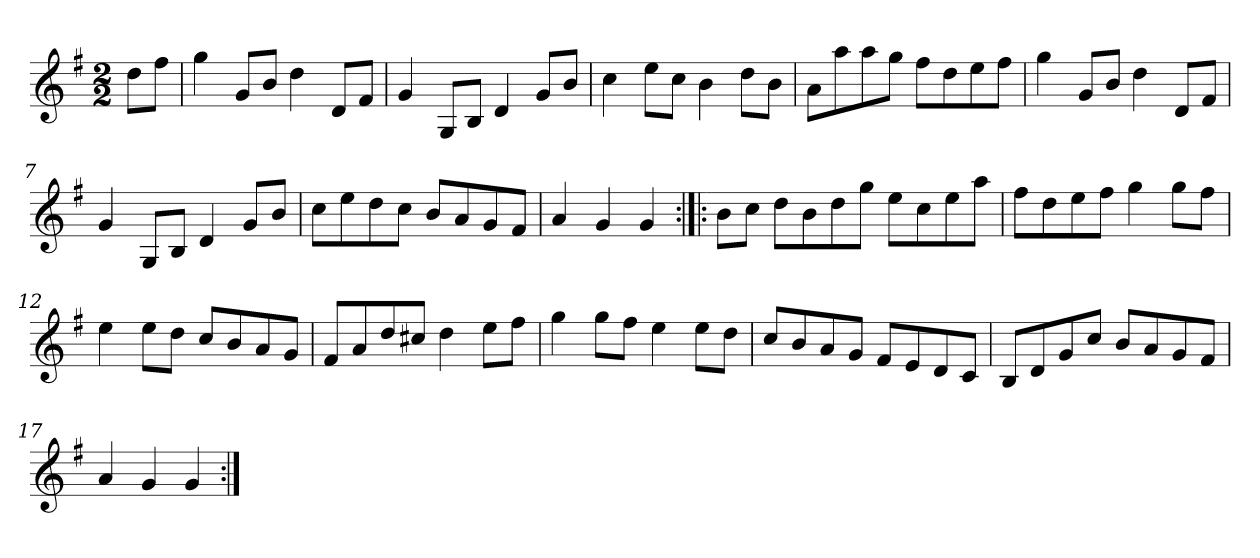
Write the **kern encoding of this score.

**kern
*part1
*staff1
*clefG2
*k[f#]
*G:
*M2/2
*MM160
=1
8dd\L
8ff#\J
=2
4gg\
8g/L
8b/J
4dd\
8d/L
8f#/J
=3
4g/
8G/L
8B/J
4d/
8g/L
8b/J
=4
4cc\
8ee\L
8cc\J
4b\
8dd\L
8b\J
=5
8a\L
8aa\
8aa\
8gg\J
8ff#\L
8dd\
8ee\
8ff#\J
=6
4gg\
8g/L
8b/J
4dd\
8d/L
8f#/J
=7
4g/
8G/L
8B/J
4d/
8g/L
8b/J
!!LO:LB:g=z
=8
8cc\L
8ee\
8dd\
8cc\J
8b/L
8a/
8g/
8f#/J
=9
4a/
4g/
4g/
=10:|!|:
8b\L
8cc\J
8dd\L
8b\
8dd\
8gg\J
8ee\L
8cc\
8ee\
8aa\J
=11
8ff#\L
8dd\
8ee\
8ff#\J
4gg\
8gg\L
8ff#\J
=12
4ee\
8ee\L
8dd\J
8cc/L
8b/
8a/
8g/J
=13
8f#/L
8a/
8dd/
8cc#X/J
4dd\
8ee\L
8ff#\J
!!LO:LB:g=z
=14
4gg\
8gg\L
8ff#\J
4ee\
8ee\L
8dd\J
=15
8cc/L
8b/
8a/
8g/J
8f#/L
8e/
8d/
8c/J
=16
8B/L
8d/
8g/
8cc/J
8b/L
8a/
8g/
8f#/J
=17
4a/
4g/
4g/
=:|!
*-
